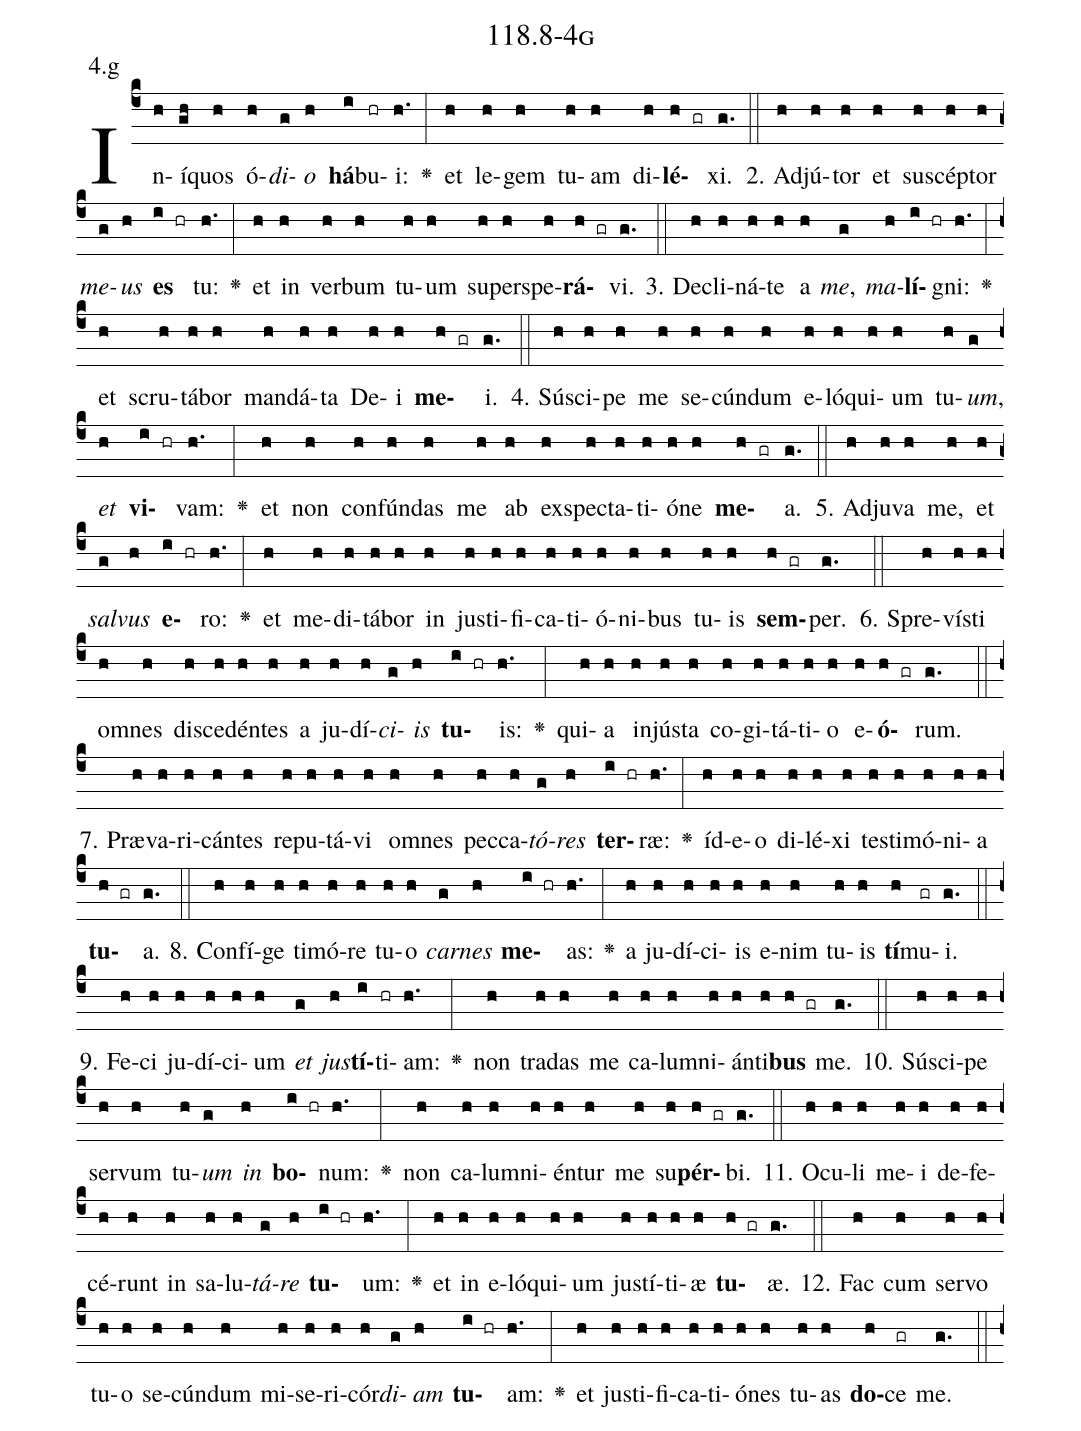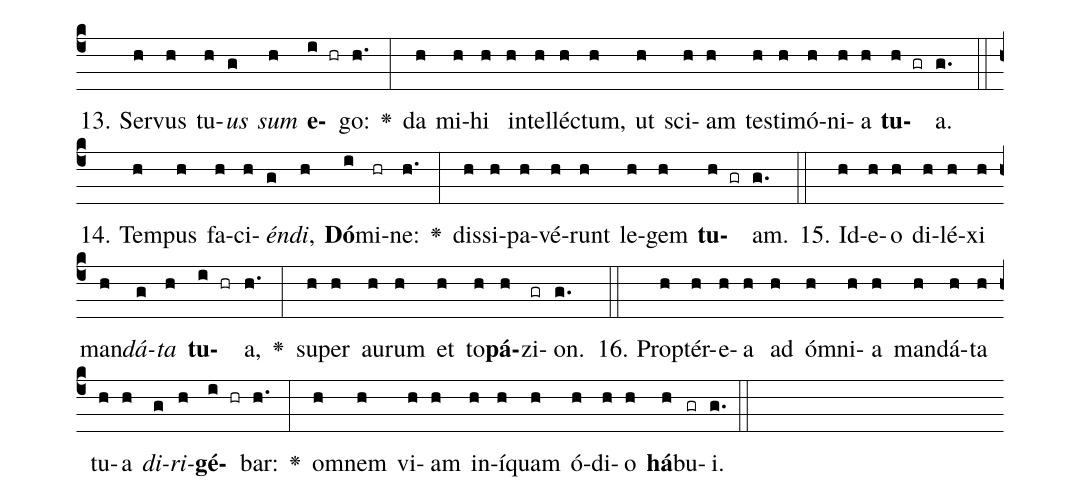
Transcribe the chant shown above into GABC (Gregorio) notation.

name: 118.8-4g;
annotation: 4.g;
%%
(c4)In(h)í(gh)quos(h) ó(h)<i>di</i>(g)<i>o</i>(h) <b>há</b>(i)bu(hr)i:(h.) <v>\greheightstar</v>(:) et(h) le(h)gem(h) tu(h)am(h) di(h)<b>lé</b>(h gr)xi.(g.) (::)
2. Ad(h)jú(h)tor(h) et(h) su(h)scép(h)tor(h) <i>me</i>(g)<i>us</i>(h) <b>es</b>(i hr) tu:(h.) <v>\greheightstar</v>(:) et(h) in(h) ver(h)bum(h) tu(h)um(h) su(h)per(h)spe(h)<b>rá</b>(h gr)vi.(g.) (::)
3. De(h)cli(h)ná(h)te(h) a(h) <i>me</i>,(g) <i>ma</i>(h)<b>lí</b>(i hr)gni:(h.) <v>\greheightstar</v>(:) et(h) scru(h)tá(h)bor(h) man(h)dá(h)ta(h) De(h)i(h) <b>me</b>(h gr)i.(g.) (::)
4. Sú(h)sci(h)pe(h) me(h) se(h)cún(h)dum(h) e(h)ló(h)qui(h)um(h) tu(h)<i>um</i>,(g) <i>et</i>(h) <b>vi</b>(i hr)vam:(h.) <v>\greheightstar</v>(:) et(h) non(h) con(h)fún(h)das(h) me(h) ab(h) ex(h)spec(h)ta(h)ti(h)ó(h)ne(h) <b>me</b>(h gr)a.(g.) (::)
5. Ad(h)ju(h)va(h) me,(h) et(h) <i>sal</i>(g)<i>vus</i>(h) <b>e</b>(i hr)ro:(h.) <v>\greheightstar</v>(:) et(h) me(h)di(h)tá(h)bor(h) in(h) jus(h)ti(h)fi(h)ca(h)ti(h)ó(h)ni(h)bus(h) tu(h)is(h) <b>sem</b>(h gr)per.(g.) (::)
6. Spre(h)vís(h)ti(h) om(h)nes(h) di(h)sce(h)dén(h)tes(h) a(h) ju(h)dí(h)<i>ci</i>(g)<i>is</i>(h) <b>tu</b>(i hr)is:(h.) <v>\greheightstar</v>(:) qui(h)a(h) in(h)jús(h)ta(h) co(h)gi(h)tá(h)ti(h)o(h) e(h)<b>ó</b>(h gr)rum.(g.) (::)
7. Præ(h)va(h)ri(h)cán(h)tes(h) re(h)pu(h)tá(h)vi(h) om(h)nes(h) pec(h)ca(h)<i>tó</i>(g)<i>res</i>(h) <b>ter</b>(i hr)ræ:(h.) <v>\greheightstar</v>(:) íd(h)e(h)o(h) di(h)lé(h)xi(h) tes(h)ti(h)mó(h)ni(h)a(h) <b>tu</b>(h gr)a.(g.) (::)
8. Con(h)fí(h)ge(h) ti(h)mó(h)re(h) tu(h)o(h) <i>car</i>(g)<i>nes</i>(h) <b>me</b>(i hr)as:(h.) <v>\greheightstar</v>(:) a(h) ju(h)dí(h)ci(h)is(h) e(h)nim(h) tu(h)is(h) <b>tí</b>(h)mu(gr)i.(g.) (::)
9. Fe(h)ci(h) ju(h)dí(h)ci(h)um(h) <i>et</i>(g) <i>jus</i>(h)<b>tí</b>(i)ti(hr)am:(h.) <v>\greheightstar</v>(:) non(h) tra(h)das(h) me(h) ca(h)lum(h)ni(h)án(h)ti(h)<b>bus</b>(h gr) me.(g.) (::)
10. Sú(h)sci(h)pe(h) ser(h)vum(h) tu(h)<i>um</i>(g) <i>in</i>(h) <b>bo</b>(i hr)num:(h.) <v>\greheightstar</v>(:) non(h) ca(h)lum(h)ni(h)én(h)tur(h) me(h) su(h)<b>pér</b>(h gr)bi.(g.) (::)
11. O(h)cu(h)li(h) me(h)i(h) de(h)fe(h)cé(h)runt(h) in(h) sa(h)lu(h)<i>tá</i>(g)<i>re</i>(h) <b>tu</b>(i hr)um:(h.) <v>\greheightstar</v>(:) et(h) in(h) e(h)ló(h)qui(h)um(h) jus(h)tí(h)ti(h)æ(h) <b>tu</b>(h gr)æ.(g.) (::)
12. Fac(h) cum(h) ser(h)vo(h) tu(h)o(h) se(h)cún(h)dum(h) mi(h)se(h)ri(h)cór(h)<i>di</i>(g)<i>am</i>(h) <b>tu</b>(i hr)am:(h.) <v>\greheightstar</v>(:) et(h) jus(h)ti(h)fi(h)ca(h)ti(h)ó(h)nes(h) tu(h)as(h) <b>do</b>(h)ce(gr) me.(g.) (::)
13. Ser(h)vus(h) tu(h)<i>us</i>(g) <i>sum</i>(h) <b>e</b>(i hr)go:(h.) <v>\greheightstar</v>(:) da(h) mi(h)hi(h) in(h)tel(h)léc(h)tum,(h) ut(h) sci(h)am(h) tes(h)ti(h)mó(h)ni(h)a(h) <b>tu</b>(h gr)a.(g.) (::)
14. Tem(h)pus(h) fa(h)ci(h)<i>én</i>(g)<i>di</i>,(h) <b>Dó</b>(i)mi(hr)ne:(h.) <v>\greheightstar</v>(:) dis(h)si(h)pa(h)vé(h)runt(h) le(h)gem(h) <b>tu</b>(h gr)am.(g.) (::)
15. Id(h)e(h)o(h) di(h)lé(h)xi(h) man(h)<i>dá</i>(g)<i>ta</i>(h) <b>tu</b>(i hr)a,(h.) <v>\greheightstar</v>(:) su(h)per(h) au(h)rum(h) et(h) to(h)<b>pá</b>(h)zi(gr)on.(g.) (::)
16. Prop(h)tér(h)e(h)a(h) ad(h) óm(h)ni(h)a(h) man(h)dá(h)ta(h) tu(h)a(h) <i>di</i>(g)<i>ri</i>(h)<b>gé</b>(i hr)bar:(h.) <v>\greheightstar</v>(:) om(h)nem(h) vi(h)am(h) in(h)í(h)quam(h) ó(h)di(h)o(h) <b>há</b>(h)bu(gr)i.(g.) (::)
